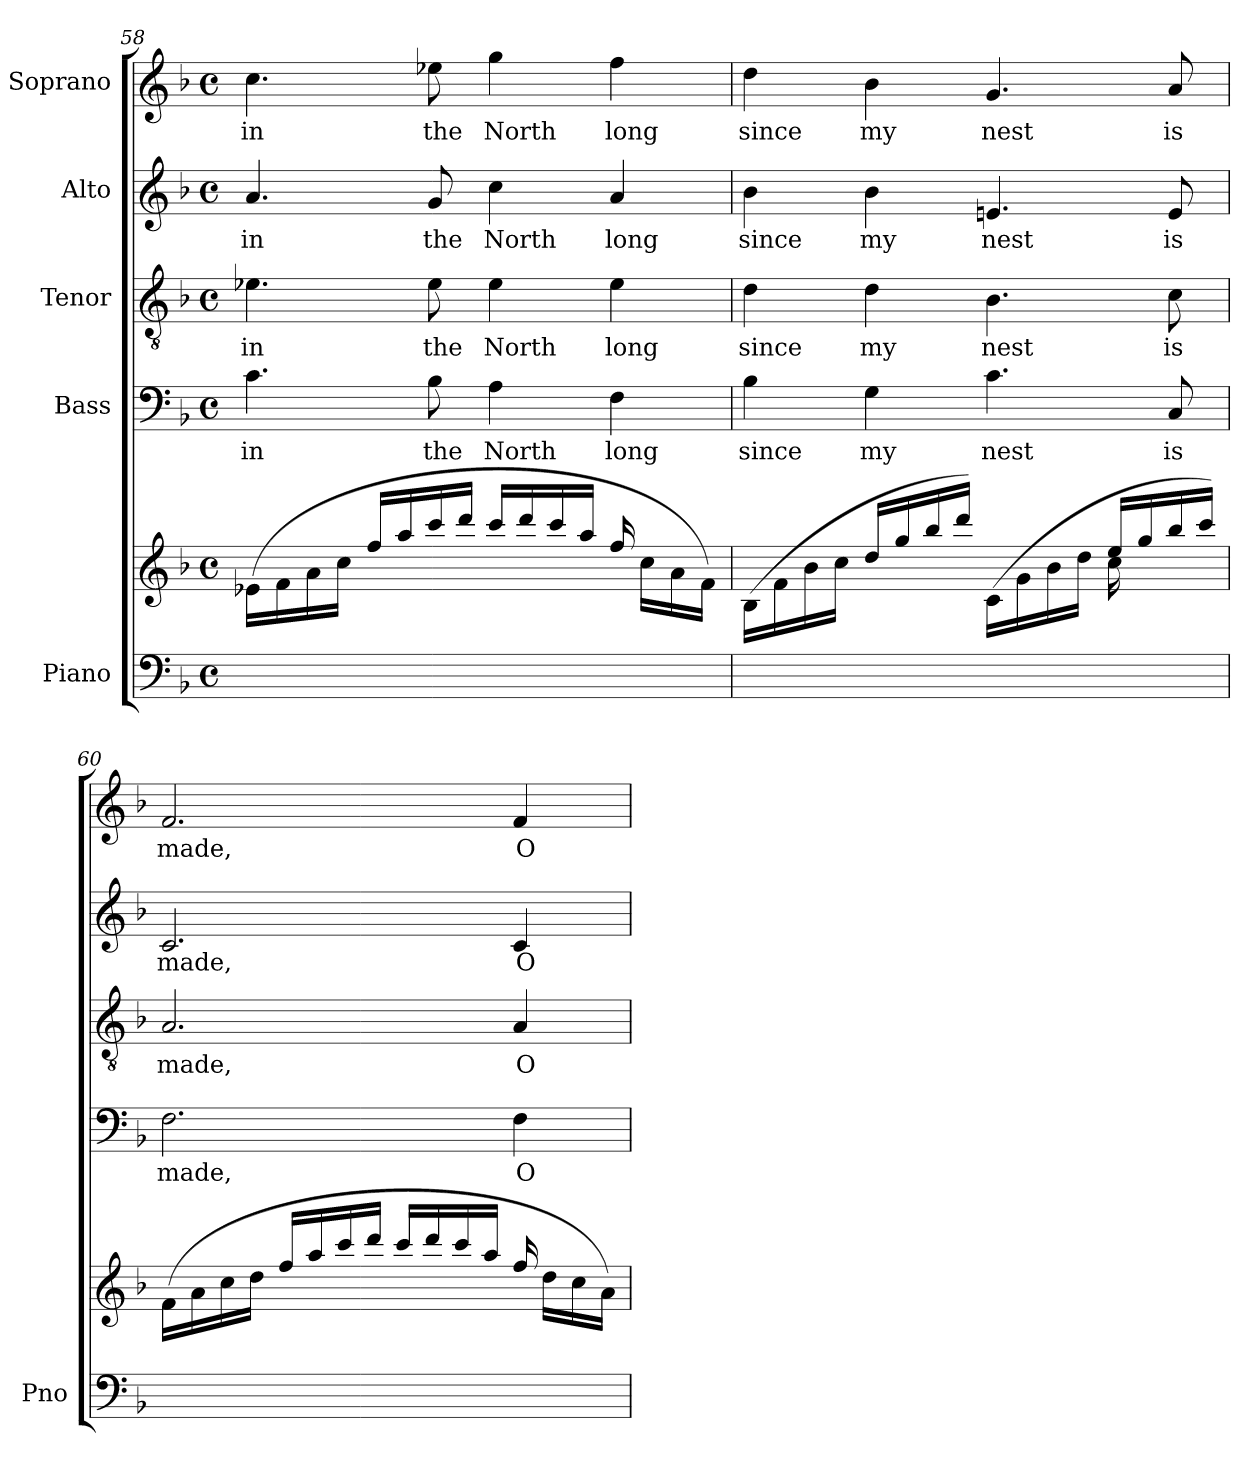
**kern	**kern	**kern	**text	**kern	**text	**kern	**text	**kern	**text
*part5	*part5	*part4	*part4	*part3	*part3	*part2	*part2	*part1	*part1
*staff6	*staff5	*staff4	*staff4	*staff3	*staff3	*staff2	*staff2	*staff1	*staff1
*I"Piano	*	*I"Bass	*	*I"Tenor	*	*I"Alto	*	*I"Soprano	*
*I'Pno	*	*	*	*	*	*	*	*	*
*clefF4	*clefG2	*clefF4	*	*clefGv2	*	*clefG2	*	*clefG2	*
*k[b-]	*k[b-]	*k[b-]	*	*k[b-]	*	*k[b-]	*	*k[b-]	*
*M4/4	*M4/4	*M4/4	*	*M4/4	*	*M4/4	*	*M4/4	*
*met(c)	*met(c)	*met(c)	*	*met(c)	*	*met(c)	*	*met(c)	*
=58	=58	=58	=58	=58	=58	=58	=58	=58	=58
1ryy	(16e-X\LL	4.c\	in	4.e-X\	in	4.a/	in	4.cc\	in
.	16f\	.	.	.	.	.	.	.	.
.	16a\	.	.	.	.	.	.	.	.
.	16cc\JJ	.	.	.	.	.	.	.	.
.	16ff/LL	.	.	.	.	.	.	.	.
.	16aa/	.	.	.	.	.	.	.	.
.	16ccc/	8B-\	the	8e-\	the	8g/	the	8ee-X\	the
.	16ddd/JJ	.	.	.	.	.	.	.	.
.	16ccc/LL	4A\	North	4e-\	North	4cc\	North	4gg\	North
.	16ddd/	.	.	.	.	.	.	.	.
.	16ccc/	.	.	.	.	.	.	.	.
.	16aa/JJ	.	.	.	.	.	.	.	.
.	16ff/	4F\	long	4e-\	long	4a/	long	4ff\	long
.	16cc\LL	.	.	.	.	.	.	.	.
.	16a\	.	.	.	.	.	.	.	.
.	16f\JJ)	.	.	.	.	.	.	.	.
=59	=59	=59	=59	=59	=59	=59	=59	=59	=59
*	*^	*	*	*	*	*	*	*	*
1ryy	(16B-\LL	2.ryy	4B-\	since	4d\	since	4b-\	since	4dd\	since
.	16f\	.	.	.	.	.	.	.	.	.
.	16b-\	.	.	.	.	.	.	.	.	.
.	16cc\JJ	.	.	.	.	.	.	.	.	.
.	16dd/LL	.	4G\	my	4d\	my	4b-\	my	4b-\	my
.	16gg/	.	.	.	.	.	.	.	.	.
.	16bb-/	.	.	.	.	.	.	.	.	.
.	16ddd/JJ)	.	.	.	.	.	.	.	.	.
.	(16c\LL	.	4.c\	nest	4.B-\	nest	4.en/	nest	4.g/	nest
.	16g\	.	.	.	.	.	.	.	.	.
.	16b-\	.	.	.	.	.	.	.	.	.
.	16dd\JJ	.	.	.	.	.	.	.	.	.
.	16ee/LL	16cc\	.	.	.	.	.	.	.	.
.	16gg/	8.ryy	.	.	.	.	.	.	.	.
.	16bb-/	.	8C/	is	8c\	is	8e/	is	8a/	is
.	16ccc/JJ)	.	.	.	.	.	.	.	.	.
*	*v	*v	*	*	*	*	*	*	*	*
=60	=60	=60	=60	=60	=60	=60	=60	=60	=60
1ryy	(16f\LL	2.F\	made,	2.A/	made,	2.c/	made,	2.f/	made,
.	16a\	.	.	.	.	.	.	.	.
.	16cc\	.	.	.	.	.	.	.	.
.	16dd\JJ	.	.	.	.	.	.	.	.
.	16ff/LL	.	.	.	.	.	.	.	.
.	16aa/	.	.	.	.	.	.	.	.
.	16ccc/	.	.	.	.	.	.	.	.
.	16ddd/JJ	.	.	.	.	.	.	.	.
.	16ccc/LL	.	.	.	.	.	.	.	.
.	16ddd/	.	.	.	.	.	.	.	.
.	16ccc/	.	.	.	.	.	.	.	.
.	16aa/JJ	.	.	.	.	.	.	.	.
.	16ff/	4F\	O	4A/	O	4c/	O	4f/	O
.	16dd\LL	.	.	.	.	.	.	.	.
.	16cc\	.	.	.	.	.	.	.	.
.	16a\JJ)	.	.	.	.	.	.	.	.
=	=	=	=	=	=	=	=	=	=
*-	*-	*-	*-	*-	*-	*-	*-	*-	*-
